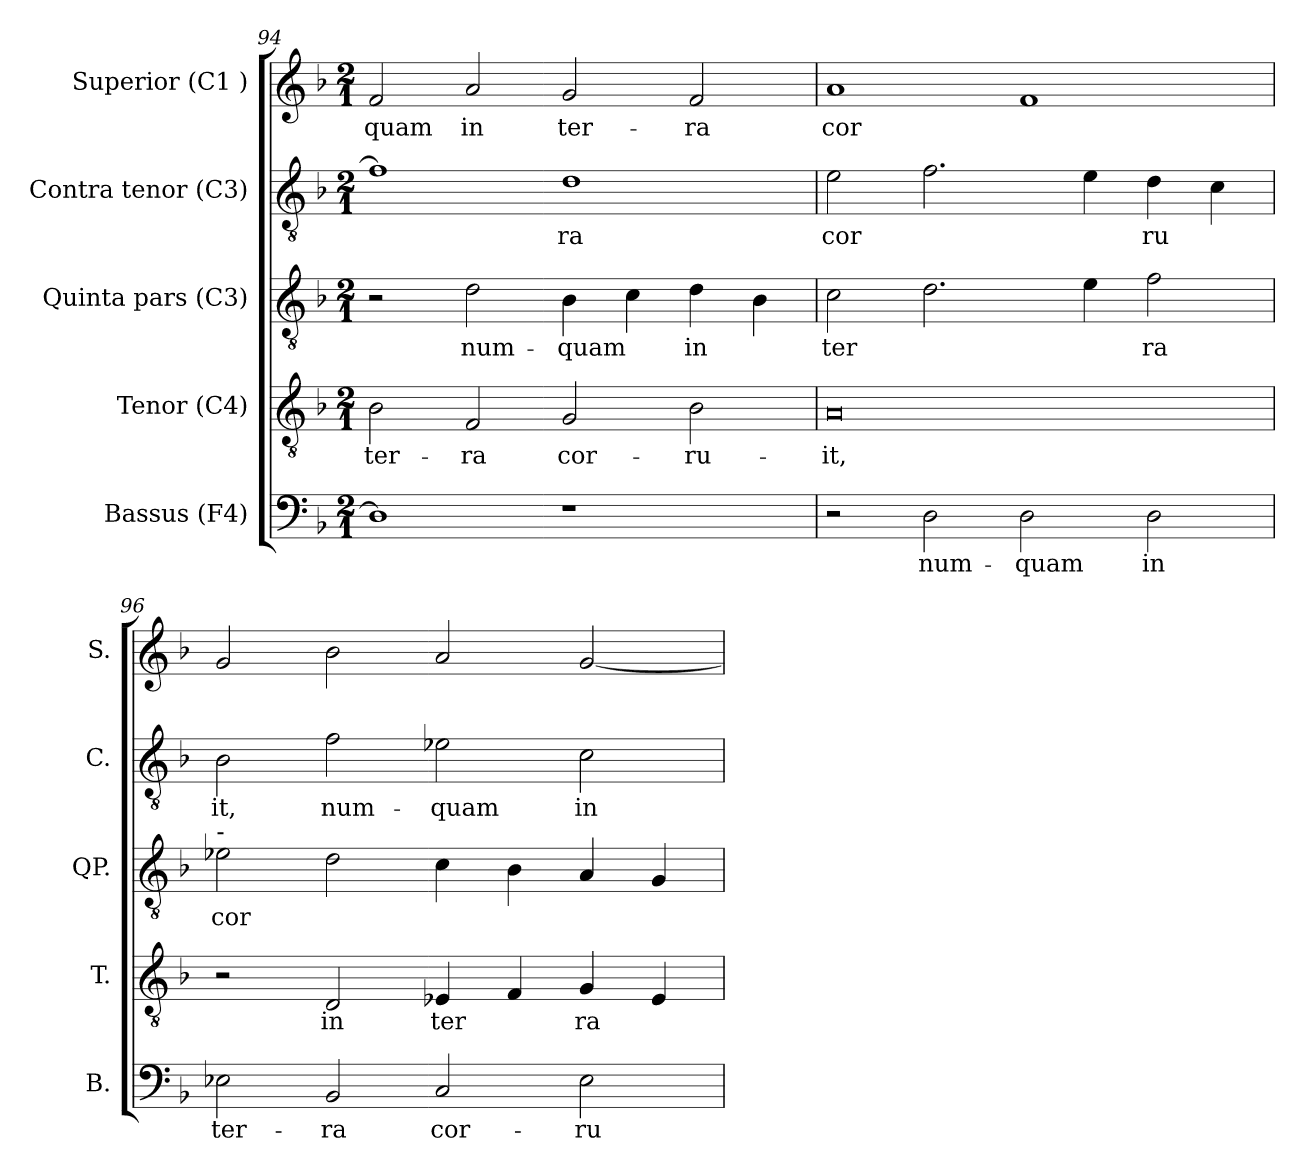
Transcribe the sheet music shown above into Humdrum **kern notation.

**kern	**text	**kern	**text	**kern	**text	**kern	**text	**kern	**text
*part5	*part5	*part4	*part4	*part3	*part3	*part2	*part2	*part1	*part1
*staff5	*staff5	*staff4	*staff4	*staff3	*staff3	*staff2	*staff2	*staff1	*staff1
*I"Bassus (F4)	*	*I"Tenor (C4)	*	*I"Quinta pars (C3)	*	*I"Contra tenor (C3)	*	*I"Superior (C1 )	*
*I'B.	*	*I'T.	*	*I'QP.	*	*I'C.	*	*I'S.	*
*clefF4	*	*clefGv2	*	*clefGv2	*	*clefGv2	*	*clefG2	*
*k[b-]	*	*k[b-]	*	*k[b-]	*	*k[b-]	*	*k[b-]	*
*F:	*	*F:	*	*F:	*	*F:	*	*F:	*
*M2/1	*	*M2/1	*	*M2/1	*	*M2/1	*	*M2/1	*
=94	=94	=94	=94	=94	=94	=94	=94	=94	=94
!	!LO:LY:b:cj	!	!LO:LY:b:rj	!	!	!	!LO:LY:b:rj	!	!LO:LY:b:rj
1D]	.	2B-\	ter-	2r	.	1f]	--	2f/	-quam
!	!	!	!LO:LY:b:rj	!	!LO:LY:b:cj	!	!	!	!LO:LY:b:rj
.	.	2F/	-ra	2d\	num-	.	.	2a/	in
!	!	!	!LO:LY:b:rj	!	!LO:LY:b:cj	!	!LO:LY:b:rj	!	!LO:LY:b:rj
1r	.	2G/	cor-	4B-\	-quam	1d	-ra	2g/	ter-
!	!	!	!	!	!LO:LY:b:cj	!	!	!	!
.	.	.	.	4c\	.	.	.	.	.
!	!	!	!LO:LY:b:rj	!	!LO:LY:b:cj	!	!	!	!LO:LY:b:rj
.	.	2B-\	-ru-	4d\	in	.	.	2f/	-ra
!	!	!	!	!	!LO:LY:b:cj	!	!	!	!
.	.	.	.	4B-\	.	.	.	.	.
=95	=95	=95	=95	=95	=95	=95	=95	=95	=95
!	!	!	!LO:LY:b:rj	!	!LO:LY:b:cj	!	!LO:LY:b:rj	!	!LO:LY:b:rj
2r	.	0A	-it,	2c\	ter-	2e\	cor-	1a	cor-
!	!LO:LY:b:cj	!	!	!	!LO:LY:b:cj	!	!LO:LY:b:rj	!	!
2D\	num-	.	.	2.d\	--	2.f\	--	.	.
!	!LO:LY:b:cj	!	!	!	!	!	!	!	!LO:LY:b:rj
2D\	-quam	.	.	.	.	.	.	1f	--
!	!	!	!	!	!LO:LY:b:cj	!	!LO:LY:b:rj	!	!
.	.	.	.	4e\	--	4e\	--	.	.
!	!LO:LY:b:cj	!	!	!	!LO:LY:b:cj	!	!LO:LY:b:rj	!	!
2D\	in	.	.	2f\	-ra	4d\	-ru-	.	.
!	!	!	!	!	!	!	!LO:LY:b:rj	!	!
.	.	.	.	.	.	4c\	--	.	.
!!LO:PB:g=z
=96	=96	=96	=96	=96	=96	=96	=96	=96	=96
!	!	!	!	!LO:TX:a:t=-	!	!	!	!	!
!	!LO:LY:b:cj	!	!	!	!LO:LY:b:cj	!	!LO:LY:b:rj	!	!LO:LY:b:rj
2E-\	ter-	2r	.	2e-X\	cor-	2B-\	-it,	2g/	--
!	!LO:LY:b:cj	!	!LO:LY:b:rj	!	!LO:LY:b:cj	!	!LO:LY:b:rj	!	!LO:LY:b:rj
2BB-/	-ra	2D/	in	2d\	--	2f\	num-	2b-\	--
!	!LO:LY:b:cj	!	!LO:LY:b:rj	!	!LO:LY:b:cj	!	!LO:LY:b:rj	!	!LO:LY:b:rj
2C/	cor-	4E-/	ter-	4c\	--	2e-\	-quam	2a/	--
!	!	!	!LO:LY:b:rj	!	!LO:LY:b:cj	!	!	!	!
.	.	4F/	--	4B-\	--	.	.	.	.
!	!LO:LY:b:cj	!	!LO:LY:b:rj	!	!LO:LY:b:cj	!	!LO:LY:b:rj	!	!LO:LY:b:rj
2E-\	-ru-	4G/	-ra	4A/	--	2c\	in	[<2g/	--
!	!	!	!LO:LY:b:rj	!	!LO:LY:b:cj	!	!	!	!
.	.	4E-/	.	4G/	--	.	.	.	.
=	=	=	=	=	=	=	=	=	=
*-	*-	*-	*-	*-	*-	*-	*-	*-	*-
